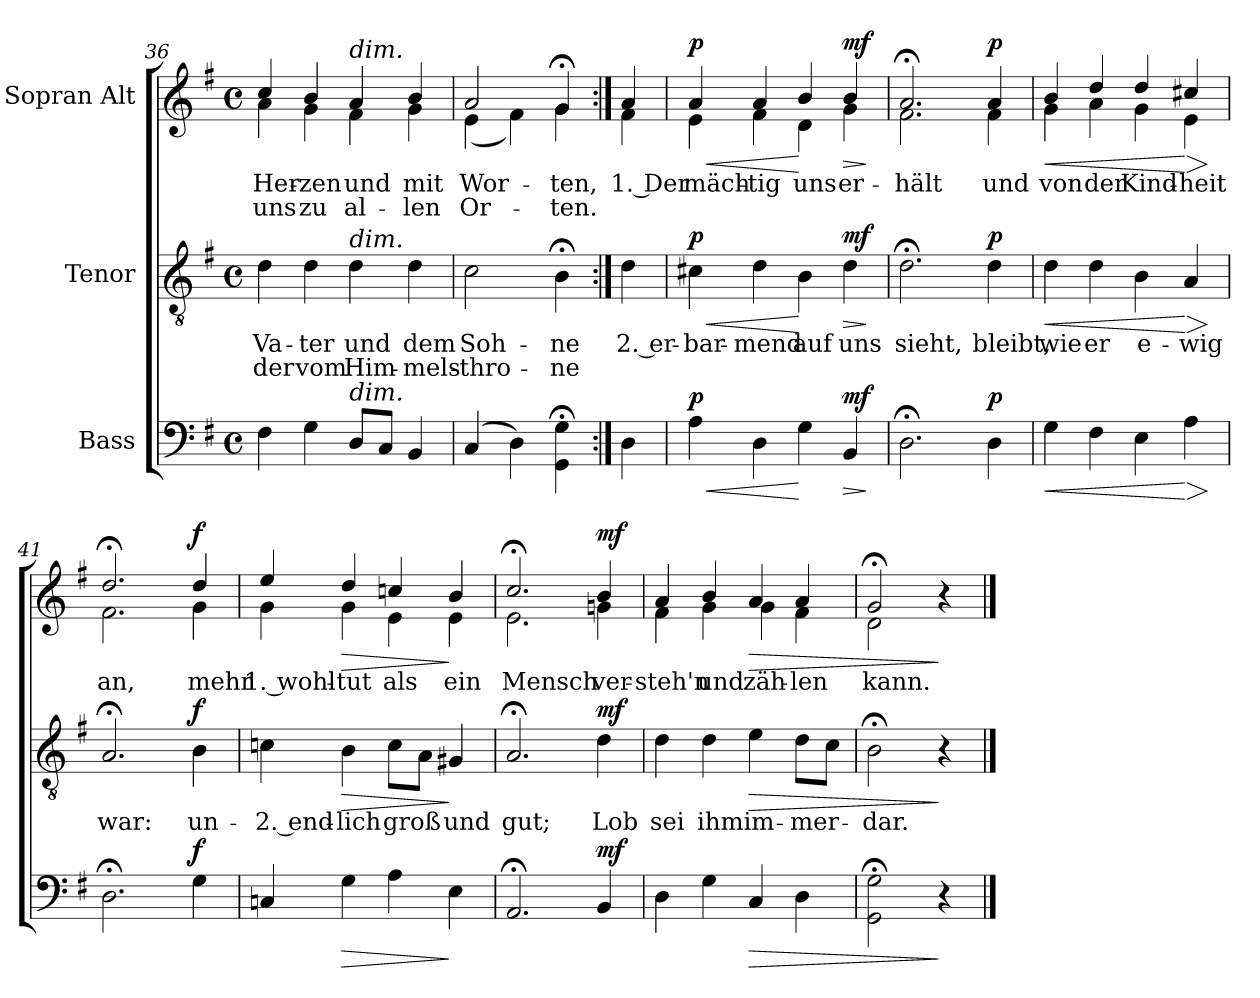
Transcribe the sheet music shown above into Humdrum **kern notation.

**kern	**dynam	**kern	**text	**text	**dynam	**kern	**text	**text	**dynam
*part3	*part3	*part2	*part2	*part2	*part2	*part1	*part1	*part1	*part1
*staff3	*staff3	*staff2	*staff2	*staff2	*staff2	*staff1	*staff1	*staff1	*staff1
*I"Bass	*	*I"Tenor	*	*	*	*I"Sopran Alt	*	*	*
*clefF4	*	*clefGv2	*	*	*	*clefG2	*	*	*
*k[f#]	*	*k[f#]	*	*	*	*k[f#]	*	*	*
*M4/4	*	*M4/4	*	*	*	*M4/4	*	*	*
*met(c)	*	*met(c)	*	*	*	*met(c)	*	*	*
=36	=36	=36	=36	=36	=36	=36	=36	=36	=36
!	!	!	!LO:LY:b	!LO:LY:b	!	!	!LO:LY:b	!LO:LY:b	!
*	*	*	*	*	*	*^	*	*	*
4F#\	.	4d\	Va-	der	.	4cc/	4a\	Her-	uns	.
!	!	!	!LO:LY:b	!LO:LY:b	!	!	!	!LO:LY:b	!LO:LY:b	!
4G\	.	4d\	-ter	vom	.	4b/	4g\	-zen	zu	.
!	!	!	!	!	!	!LO:TX:a:i:t=dim.	!	!	!	!
!	!	!LO:TX:a:i:t=dim.	!	!	!	!	!	!	!	!
!LO:TX:a:i:t=dim.	!	!	!	!	!	!	!	!	!	!
!	!	!	!LO:LY:b	!LO:LY:b	!	!	!	!LO:LY:b	!LO:LY:b	!
8D/L	.	4d\	und	Him-	.	4a/	4f#\	und	al-	.
8C/J	.	.	.	.	.	.	.	.	.	.
!	!	!	!LO:LY:b	!LO:LY:b	!	!	!	!LO:LY:b	!LO:LY:b	!
4BB/	.	4d\	dem	-mels-	.	4b/	4g\	mit	-len	.
=37	=37	=37	=37	=37	=37	=37	=37	=37	=37	=37
!	!	!	!LO:LY:b	!LO:LY:b	!	!	!	!LO:LY:b	!LO:LY:b	!
(4C/	.	2c\	Soh-	-thro-	.	2a/	(4e\	Wor-	Or-	.
4D\)	.	.	.	.	.	.	4f#\)	.	.	.
!	!	!	!LO:LY:b	!LO:LY:b	!	!	!	!LO:LY:b	!LO:LY:b	!
4GG\;< 4G\;<	.	4B;<\	-ne	-ne	.	4g;</	4g\	-ten,	-ten.	.
!!LO:LB:g=z	!!
=37X2:|!	=37X2:|!	=37X2:|!	=37X2:|!	=37X2:|!	=37X2:|!	=37X2:|!	=37X2:|!	=37X2:|!	=37X2:|!	=37X2:|!
!	!	!	!LO:LY:b	!	!	!	!	!LO:LY:b	!	!
4D\	.	4d\	2. er-	.	.	4a/	4f#\	1. Der	.	.
=38	=38	=38	=38	=38	=38	=38	=38	=38	=38	=38
!	!LO:HP:b	!	!LO:LY:b	!	!LO:HP:b	!	!	!LO:LY:b	!	!LO:HP:b
!	!LO:DY:n=1:a	!	!	!	!LO:DY:n=1:a	!	!	!	!	!LO:DY:n=1:a
4A\	< p	4c#X\	-bar-	.	< p	4a/	4e\	mäch-	.	< p
!	!	!	!LO:LY:b	!	!	!	!	!LO:LY:b	!	!
4D\	.	4d\	-mend	.	.	4a/	4f#\	-tig	.	.
!	!	!	!LO:LY:b	!	!	!	!	!LO:LY:b	!	!
4G\	[	4B\	auf	.	[	4b/	4d\	uns	.	[
!	!LO:HP:b	!	!LO:LY:b	!	!LO:HP:b	!	!	!LO:LY:b	!	!LO:HP:b
!	!LO:DY:n=2:a	!	!	!	!LO:DY:n=2:a	!	!	!	!	!LO:DY:n=2:a
4BB/	> mf	4d\	uns	.	> mf	4b/	4g\	er-	.	> mf
*	*	*	*	*	*	*v	*v	*	*	*
.	]	.	.	.	]	.	.	.	]
=39	=39	=39	=39	=39	=39	=39	=39	=39	=39
!	!	!	!LO:LY:b	!	!	!	!LO:LY:b	!	!
*	*	*	*	*	*	*^	*	*	*
2.D;<\	.	2.d;<\	sieht,	.	.	2.a;</	2.f#\	-hält	.	.
!	!LO:DY:a	!	!LO:LY:b	!	!LO:DY:a	!	!	!LO:LY:b	!	!LO:DY:a
4D\	p	4d\	bleibt,	.	p	4a/	4f#\	und	.	p
=40	=40	=40	=40	=40	=40	=40	=40	=40	=40	=40
!	!LO:HP:b	!	!LO:LY:b	!	!LO:HP:b	!	!	!LO:LY:b	!	!LO:HP:b
4G\	<	4d\	wie	.	<	4b/	4g\	von	.	<
!	!	!	!LO:LY:b	!	!	!	!	!LO:LY:b	!	!
4F#\	.	4d\	er	.	.	4dd/	4a\	der	.	.
!	!	!	!LO:LY:b	!	!	!	!	!LO:LY:b	!	!
4E\	.	4B\	e-	.	.	4dd/	4g\	Kind-	.	.
!	!LO:HP:n=1:b	!	!LO:LY:b	!	!LO:HP:n=1:b	!	!	!LO:LY:b	!	!LO:HP:n=1:b
4A\	[ >	4A/	-wig	.	[ >	4cc#X/	4e\	-heit	.	[ >
*	*	*	*	*	*	*v	*v	*	*	*
.	]	.	.	.	]	.	.	.	]
=41	=41	=41	=41	=41	=41	=41	=41	=41	=41
!	!	!	!LO:LY:b	!	!	!	!LO:LY:b	!	!
*	*	*	*	*	*	*^	*	*	*
2.D;<\	.	2.A;</	war:	.	.	2.dd;</	2.f#\	an,	.	.
!	!LO:DY:a	!	!LO:LY:b	!	!LO:DY:a	!	!	!LO:LY:b	!	!LO:DY:a
4G\	f	4B\	un-	.	f	4dd/	4g\	mehr	.	f
!!LO:LB:g=z	!!
=42	=42	=42	=42	=42	=42	=42	=42	=42	=42	=42
!	!	!	!LO:LY:b	!	!	!	!	!LO:LY:b	!	!
4Cn/	.	4cn\	-2. end-	.	.	4ee/	4g\	1. wohl-	.	.
!	!LO:HP:b	!	!LO:LY:b	!	!LO:HP:b	!	!	!LO:LY:b	!	!LO:HP:b
4G\	>	4B\	-lich	.	>	4dd/	4g\	-tut	.	>
!	!	!	!LO:LY:b	!	!	!	!	!LO:LY:b	!	!
4A\	.	8c\L	groß	.	.	4ccn/	4e\	als	.	.
.	.	8A\J	.	.	.	.	.	.	.	.
!	!	!	!LO:LY:b	!	!	!	!	!LO:LY:b	!	!
4E\	]	4G#X/	und	.	]	4b/	4e\	ein	.	]
=43	=43	=43	=43	=43	=43	=43	=43	=43	=43	=43
!	!	!	!LO:LY:b	!	!	!	!	!LO:LY:b	!	!
2.AA;</	.	2.A;</	gut;	.	.	2.cc;</	2.e\	Mensch	.	.
!	!LO:DY:a	!	!LO:LY:b	!	!LO:DY:a	!	!	!LO:LY:b	!	!LO:DY:a
4BB/	mf	4d\	Lob	.	mf	4b/	4gn\	ver-	.	mf
=44	=44	=44	=44	=44	=44	=44	=44	=44	=44	=44
!	!	!	!LO:LY:b	!	!	!	!	!LO:LY:b	!	!
4D\	.	4d\	sei	.	.	4a/	4f#\	-steh'n	.	.
!	!	!	!LO:LY:b	!	!	!	!	!LO:LY:b	!	!
4G\	.	4d\	ihm	.	.	4b/	4g\	und	.	.
!	!LO:HP:b	!	!LO:LY:b	!	!LO:HP:b	!	!	!LO:LY:b	!	!LO:HP:b
4C/	>	4e\	im-	.	>	4a/	4g\	zäh-	.	>
!	!	!	!LO:LY:b	!	!	!	!	!LO:LY:b	!	!
4D\	.	8d\L	-mer-	.	.	4a/	4f#\	-len	.	.
.	.	8c\J	.	.	.	.	.	.	.	.
=45	=45	=45	=45	=45	=45	=45	=45	=45	=45	=45
!	!	!	!LO:LY:b	!	!	!	!	!LO:LY:b	!	!
2GG\;< 2G\;<	.	2B;<\	-dar.	.	.	2g;</	2d\	kann.	.	.
4r	]	4r	.	.	]	4r	4ryy	.	.	]
*	*	*	*	*	*	*v	*v	*	*	*
==	==	==	==	==	==	==	==	==	==
*-	*-	*-	*-	*-	*-	*-	*-	*-	*-
